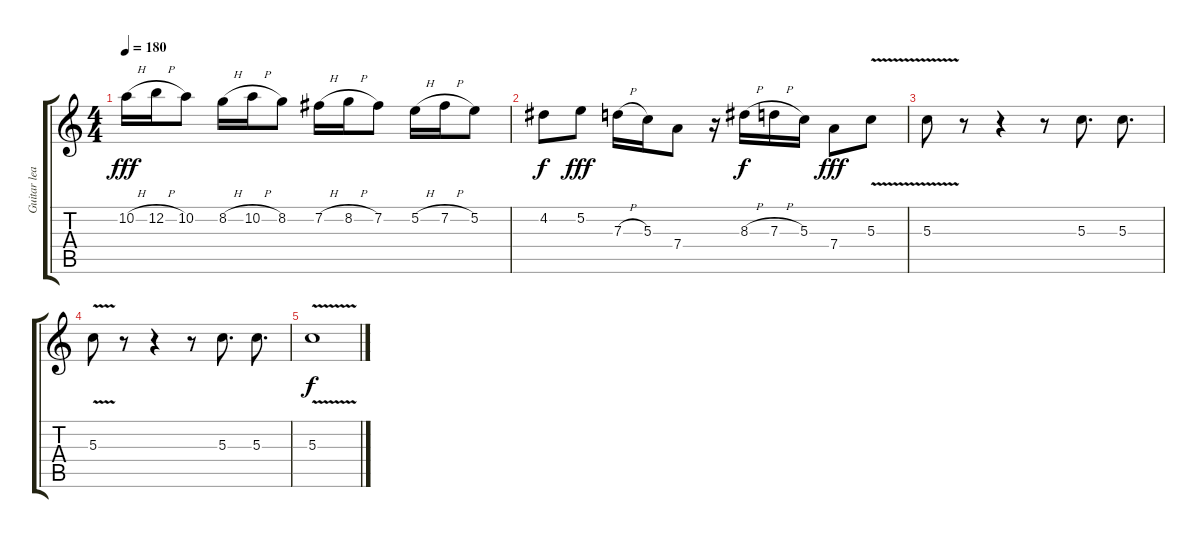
\track ("Guitar lead 1" "Guitar lea") {instrument overdrivenguitar}
\staff {score tabs}
\tuning (E4 B3 G3 D3 A2 E2) {hide}
\ts (4 4)
\tempo 180
\clef g2
\ks c
10.2{h}.16{dy fff} 12.2{h}.16 10.2.8 8.2{h}.16 10.2{h}.16 8.2.8 7.2{h}.16 8.2{h}.16 7.2.8 5.2{h}.16 7.2{h}.16 5.2.8 |
4.2.8{dy f} 5.2.8{dy fff} 7.3{h}.16 5.3.16 7.4.8 r.16 8.3{h}.16{dy f} 7.3{h}.16 5.3.16 7.4.8{dy fff} 5.3{v}.8 |
5.3{v}.8 r.8 r.4 r.8 5.3.8{d} 5.3.8{d} |
5.3{v}.8 r.8 r.4 r.8 5.3.8{d} 5.3.8{d} |
5.3{v}.1{dy f}
